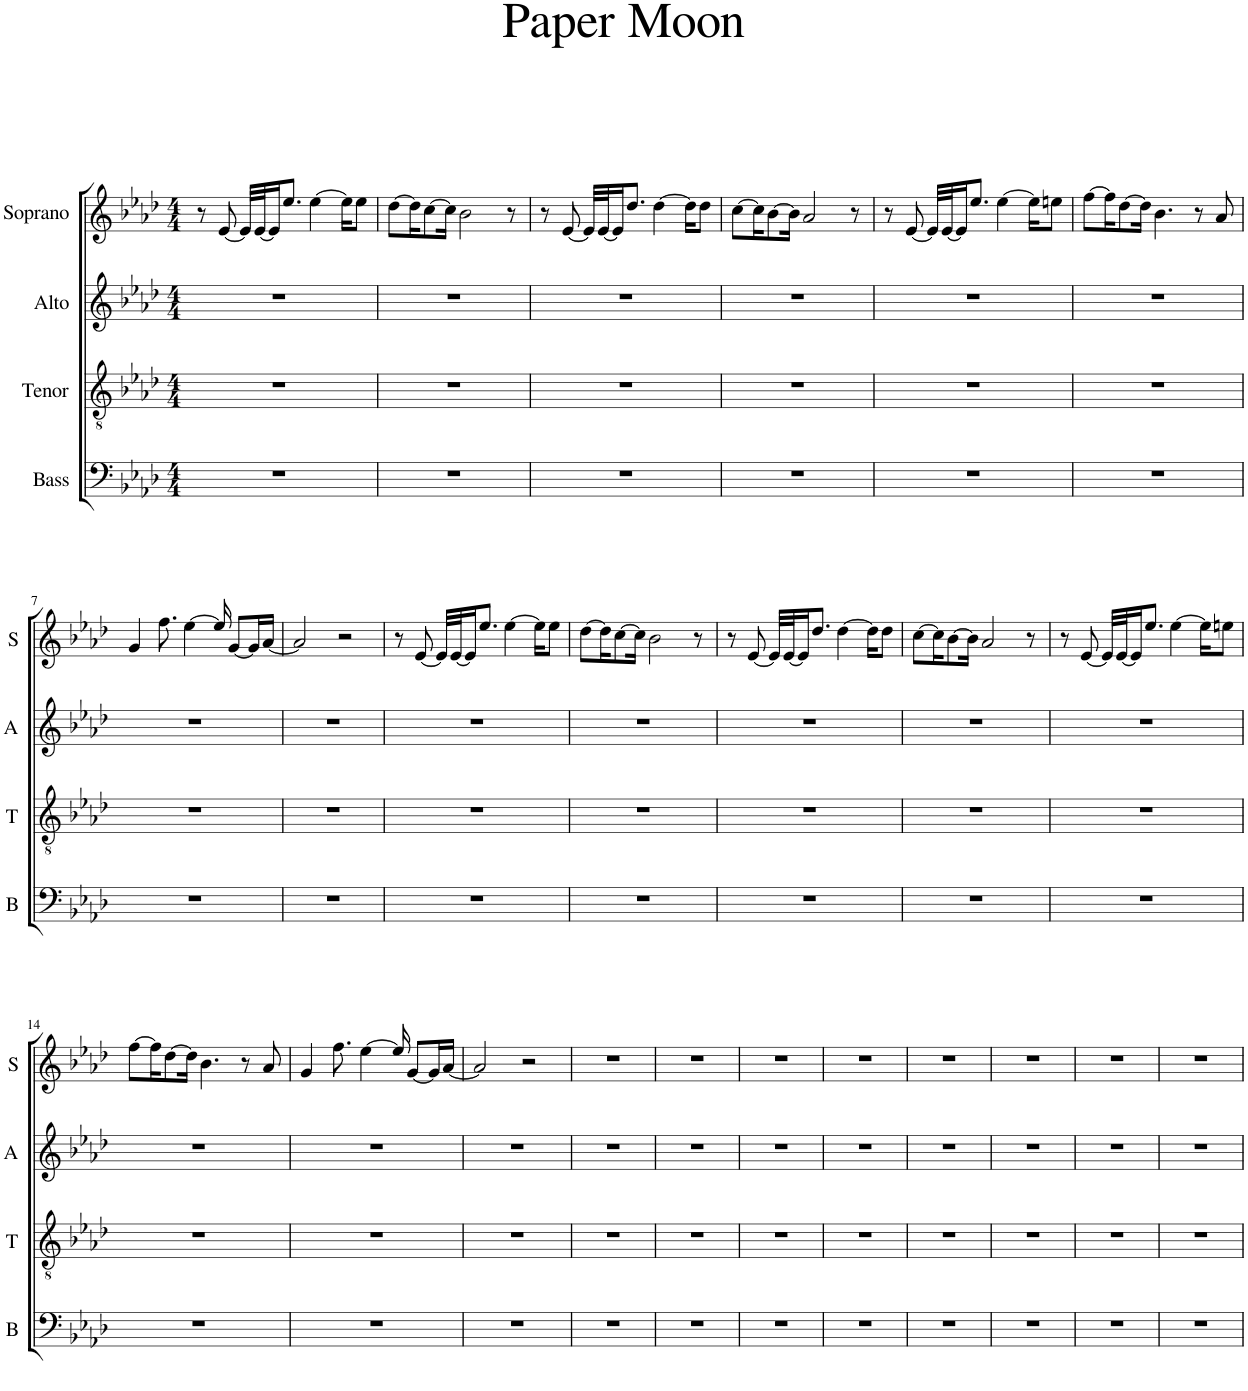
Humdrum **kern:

**kern	**kern	**kern	**kern
*part4	*part3	*part2	*part1
*staff4	*staff3	*staff2	*staff1
*I"Bass	*I"Tenor	*I"Alto	*I"Soprano
*I'B	*I'T	*I'A	*I'S
*clefF4	*clefGv2	*clefG2	*clefG2
*Trd7c12	*	*	*
*k[b-e-a-d-]	*k[b-e-a-d-]	*k[b-e-a-d-]	*k[b-e-a-d-]
*M4/4	*M4/4	*M4/4	*M4/4
=1	=1	=1	=1
1r	1r	1r	8r
.	.	.	[8e-/
.	.	.	32e-/LLL]
.	.	.	[32e-/J
.	.	.	16e-/J]
.	.	.	8.ee-/J
.	.	.	[4ee-\
.	.	.	16ee-\KL]
.	.	.	8ee-\J
=2	=2	=2	=2
1r	1r	1r	[8dd-\L
.	.	.	16dd-\K]
.	.	.	[8cc\
.	.	.	16cc\Jk]
.	.	.	2b-\
.	.	.	8r
=3	=3	=3	=3
1r	1r	1r	8r
.	.	.	[8e-/
.	.	.	32e-/LLL]
.	.	.	[32e-/J
.	.	.	16e-/J]
.	.	.	8.dd-/J
.	.	.	[4dd-\
.	.	.	16dd-\KL]
.	.	.	8dd-\J
=4	=4	=4	=4
1r	1r	1r	[8cc\L
.	.	.	16cc\K]
.	.	.	[8b-\
.	.	.	16b-\Jk]
.	.	.	2a-/
.	.	.	8r
=5	=5	=5	=5
1r	1r	1r	8r
.	.	.	[8e-/
.	.	.	32e-/LLL]
.	.	.	[32e-/J
.	.	.	16e-/J]
.	.	.	8.ee-/J
.	.	.	[4ee-\
.	.	.	16ee-\KL]
.	.	.	8een\J
=6	=6	=6	=6
1r	1r	1r	[8ff\L
.	.	.	16ff\K]
.	.	.	[8dd-\
.	.	.	16dd-\Jk]
.	.	.	4.b-\
.	.	.	8r
.	.	.	8a-/
!!LO:LB:g=z
=7	=7	=7	=7
1r	1r	1r	4g/
.	.	.	8.ff\
.	.	.	[4ee-\
.	.	.	16ee-/]
.	.	.	[8g/L
.	.	.	16g/L]
.	.	.	[16a-/JJ
=8	=8	=8	=8
1r	1r	1r	2a-/]
.	.	.	2r
=9	=9	=9	=9
1r	1r	1r	8r
.	.	.	[8e-/
.	.	.	32e-/LLL]
.	.	.	[32e-/J
.	.	.	16e-/J]
.	.	.	8.ee-/J
.	.	.	[4ee-\
.	.	.	16ee-\KL]
.	.	.	8ee-\J
=10	=10	=10	=10
1r	1r	1r	[8dd-\L
.	.	.	16dd-\K]
.	.	.	[8cc\
.	.	.	16cc\Jk]
.	.	.	2b-\
.	.	.	8r
=11	=11	=11	=11
1r	1r	1r	8r
.	.	.	[8e-/
.	.	.	32e-/LLL]
.	.	.	[32e-/J
.	.	.	16e-/J]
.	.	.	8.dd-/J
.	.	.	[4dd-\
.	.	.	16dd-\KL]
.	.	.	8dd-\J
=12	=12	=12	=12
1r	1r	1r	[8cc\L
.	.	.	16cc\K]
.	.	.	[8b-\
.	.	.	16b-\Jk]
.	.	.	2a-/
.	.	.	8r
=13	=13	=13	=13
1r	1r	1r	8r
.	.	.	[8e-/
.	.	.	32e-/LLL]
.	.	.	[32e-/J
.	.	.	16e-/J]
.	.	.	8.ee-/J
.	.	.	[4ee-\
.	.	.	16ee-\KL]
.	.	.	8een\J
!!LO:LB:g=z
=14	=14	=14	=14
1r	1r	1r	[8ff\L
.	.	.	16ff\K]
.	.	.	[8dd-\
.	.	.	16dd-\Jk]
.	.	.	4.b-\
.	.	.	8r
.	.	.	8a-/
=15	=15	=15	=15
1r	1r	1r	4g/
.	.	.	8.ff\
.	.	.	[4ee-\
.	.	.	16ee-/]
.	.	.	[8g/L
.	.	.	16g/L]
.	.	.	[16a-/JJ
=16	=16	=16	=16
1r	1r	1r	2a-/]
.	.	.	2r
=17	=17	=17	=17
1r	1r	1r	1r
=18	=18	=18	=18
1r	1r	1r	1r
=19	=19	=19	=19
1r	1r	1r	1r
=20	=20	=20	=20
1r	1r	1r	1r
=21	=21	=21	=21
1r	1r	1r	1r
=22	=22	=22	=22
1r	1r	1r	1r
=23	=23	=23	=23
1r	1r	1r	1r
=24	=24	=24	=24
1r	1r	1r	1r
=	=	=	=
*-	*-	*-	*-
